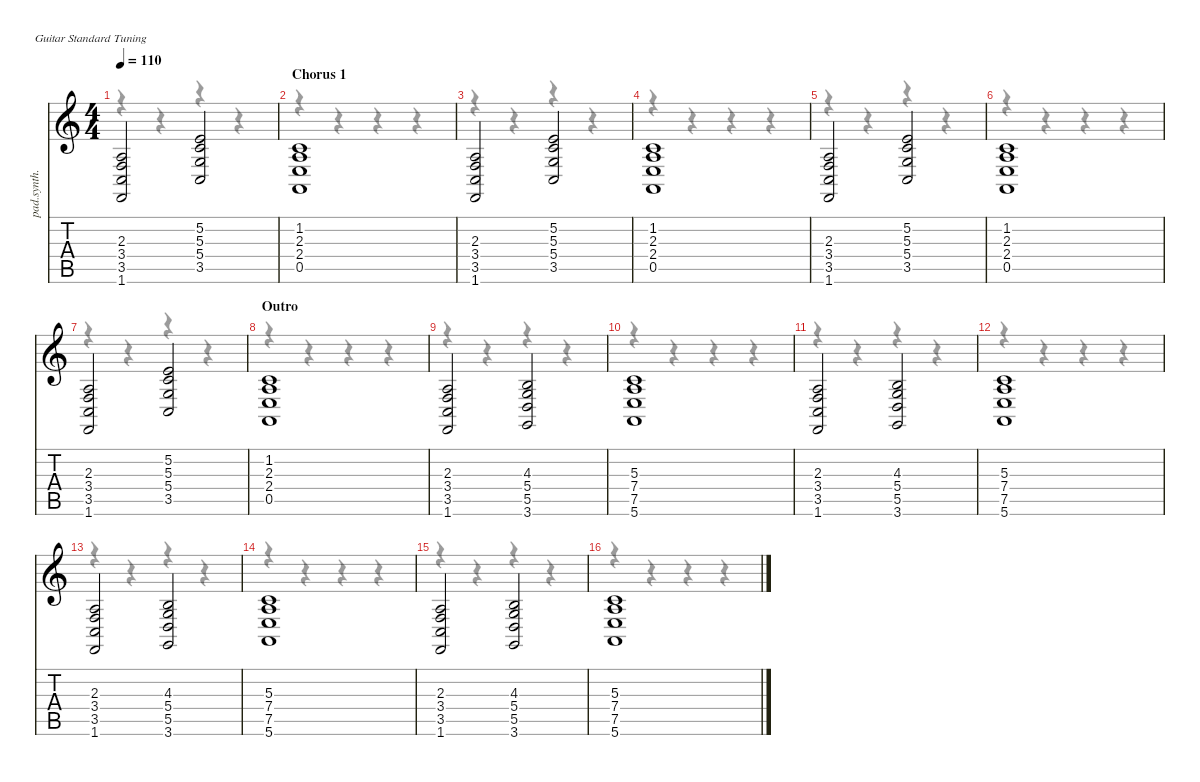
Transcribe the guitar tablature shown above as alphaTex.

\defaultSystemsLayout 4
\hideDynamics
\bracketExtendMode nobrackets
\otherSystemsTrackNameOrientation horizontal
\track ("Pad" "pad.synth.") {instrument pad3polysynth}
\staff {score tabs}
\tuning (E4 B3 G3 D3 A2 E2)
\voice
\ts (4 4)
\tempo 110
\clef g2
\ks c
(2.3 3.4 3.5 1.6).2{dy f} (5.2 5.3 5.4 3.5).2 |
\section ("" "Chorus 1")
(1.2 2.3 2.4 0.5).1 |
(2.3 3.4 3.5 1.6).2 (5.2 5.3 5.4 3.5).2 |
(1.2 2.3 2.4 0.5).1 |
(2.3 3.4 3.5 1.6).2 (5.2 5.3 5.4 3.5).2 |
(1.2 2.3 2.4 0.5).1 |
(2.3 3.4 3.5 1.6).2 (5.2 5.3 5.4 3.5).2 |
\section ("" "Outro")
(1.2 2.3 2.4 0.5).1 |
(2.3 3.4 3.5 1.6).2 (4.3 5.4 5.5 3.6).2 |
(5.3 7.4 7.5 5.6).1 |
(2.3 3.4 3.5 1.6).2 (4.3 5.4 5.5 3.6).2 |
(5.3 7.4 7.5 5.6).1 |
(2.3 3.4 3.5 1.6).2 (4.3 5.4 5.5 3.6).2 |
(5.3 7.4 7.5 5.6).1 |
(2.3 3.4 3.5 1.6).2 (4.3 5.4 5.5 3.6).2 |
(5.3 7.4 7.5 5.6).1
\voice
\clef g2
\ottava regular
\simile none
\ks c
r.4{dy mf} r.4 r.4 r.4 |
r.4 r.4 r.4 r.4 |
r.4 r.4 r.4 r.4 |
r.4 r.4 r.4 r.4 |
r.4 r.4 r.4 r.4 |
r.4 r.4 r.4 r.4 |
r.4 r.4 r.4 r.4 |
r.4 r.4 r.4 r.4 |
r.4 r.4 r.4 r.4 |
r.4 r.4 r.4 r.4 |
r.4 r.4 r.4 r.4 |
r.4 r.4 r.4 r.4 |
r.4 r.4 r.4 r.4 |
r.4 r.4 r.4 r.4 |
r.4 r.4 r.4 r.4 |
r.4 r.4 r.4 r.4
